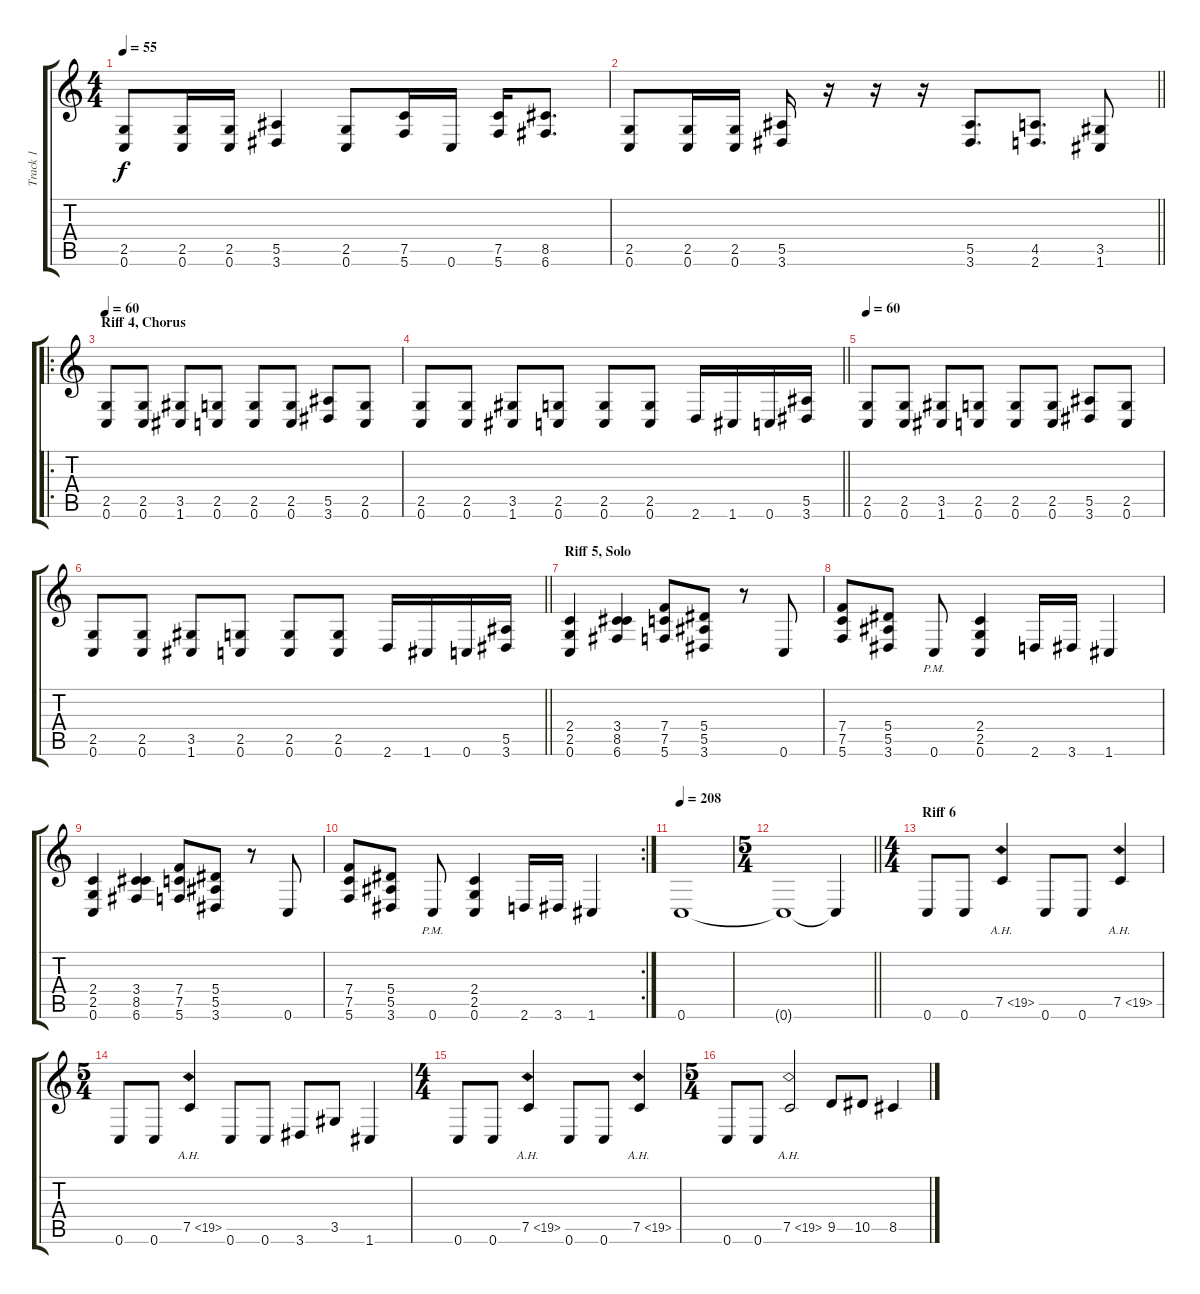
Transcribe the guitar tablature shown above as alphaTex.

\track ("Track 1" "Track 1") {instrument distortionguitar}
\staff {score tabs}
\tuning (C4 G3 Eb3 Bb2 F2 C2) {hide}
\ts (4 4)
\tempo 55
\clef g2
\ks c
(2.5 0.6).8{dy f} (2.5 0.6).16 (2.5 0.6).16 (5.5 3.6).4 (2.5 0.6).8 (7.5 5.6).16 0.6.16 (7.5 5.6).16 (8.5 6.6).8{d} |
\barLineRight lightlight
(2.5 0.6).8 (2.5 0.6).16 (2.5 0.6).16 (5.5 3.6).16 r.16 r.16 r.16 (5.5 3.6).8{d} (4.5 2.6).8{d} (3.5 1.6).8 |
\ro
\section ("" "Riff 4, Chorus")
\tempo 60
(2.5 0.6).8 (2.5 0.6).8 (3.5 1.6).8 (2.5 0.6).8 (2.5 0.6).8 (2.5 0.6).8 (5.5 3.6).8 (2.5 0.6).8 |
\barLineRight lightlight
(2.5 0.6).8 (2.5 0.6).8 (3.5 1.6).8 (2.5 0.6).8 (2.5 0.6).8 (2.5 0.6).8 2.6.16 1.6.16 0.6.16 (5.5 3.6).16 |
\tempo 60
(2.5 0.6).8 (2.5 0.6).8 (3.5 1.6).8 (2.5 0.6).8 (2.5 0.6).8 (2.5 0.6).8 (5.5 3.6).8 (2.5 0.6).8 |
\barLineRight lightlight
(2.5 0.6).8 (2.5 0.6).8 (3.5 1.6).8 (2.5 0.6).8 (2.5 0.6).8 (2.5 0.6).8 2.6.16 1.6.16 0.6.16 (5.5 3.6).16 |
\section ("" "Riff 5, Solo")
(2.4 2.5 0.6).4{volume 12} (3.4 8.5 6.6).4 (7.4 7.5 5.6).8 (5.4 5.5 3.6).8 r.8 0.6.8 |
(7.4 7.5 5.6).8 (5.4 5.5 3.6).8 0.6{pm}.8 (2.4 2.5 0.6).4 2.6.16 3.6.16 1.6.4 |
(2.4 2.5 0.6).4 (3.4 8.5 6.6).4 (7.4 7.5 5.6).8 (5.4 5.5 3.6).8 r.8 0.6.8 |
\rc 2
(7.4 7.5 5.6).8 (5.4 5.5 3.6).8 0.6{pm}.8 (2.4 2.5 0.6).4 2.6.16 3.6.16 1.6.4 |
\tempo 208
0.6.1{volume 12} |
\ts (5 4)
\barLineRight lightlight
0.6{t}.1 0.6{t}.4 |
\ts (4 4)
\section ("" "Riff 6")
0.6.8 0.6.8 7.5{ah 12}.4 0.6.8 0.6.8 7.5{ah 12}.4 |
\ts (5 4)
0.6.8 0.6.8 7.5{ah 12}.4 0.6.8 0.6.8 3.6.8 3.5.8 1.6.4 |
\ts (4 4)
0.6.8 0.6.8 7.5{ah 12}.4 0.6.8 0.6.8 7.5{ah 12}.4 |
\ts (5 4)
0.6.8 0.6.8 7.5{ah 12}.2 9.5.8 10.5.8 8.5.4
